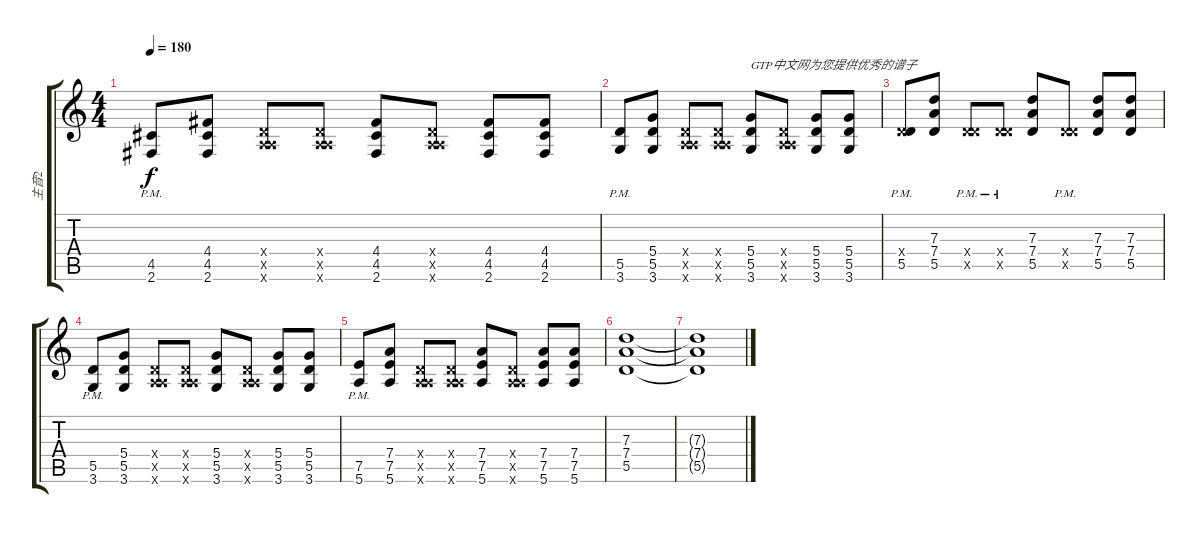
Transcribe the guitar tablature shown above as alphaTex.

\track ("主音2" "主音2") {instrument overdrivenguitar}
\staff {score tabs}
\tuning (E4 B3 G3 D3 A2 E2) {hide}
\ts (4 4)
\tempo 180
\clef g2
\ks c
(4.5{pm} 2.6{pm}).8{dy f} (4.4 4.5 2.6).8 (0.4{x} 0.5{x} 5.6{x}).8 (0.4{x} 0.5{x} 5.6{x}).8 (4.4 4.5 2.6).8 (0.4{x} 0.5{x} 5.6{x}).8 (4.4 4.5 2.6).8 (4.4 4.5 2.6).8 |
(5.5{pm} 3.6{pm}).8 (5.4 5.5 3.6).8 (0.4{x} 0.5{x} 5.6{x}).8 (0.4{x} 0.5{x} 5.6{x}).8 (5.4 5.5 3.6).8{txt "GTP中文网为您提供优秀的谱子"} (0.4{x} 0.5{x} 5.6{x}).8 (5.4 5.5 3.6).8 (5.4 5.5 3.6).8 |
(0.4{x} 5.5{pm}).8 (7.3 7.4 5.5).8 (0.4{x} 5.5{pm x}).8 (0.4{x} 5.5{pm x}).8 (7.3 7.4 5.5).8 (0.4{x} 5.5{pm x}).8 (7.3 7.4 5.5).8 (7.3 7.4 5.5).8 |
(5.5{pm} 3.6{pm}).8 (5.4 5.5 3.6).8 (0.4{x} 0.5{x} 5.6{x}).8 (0.4{x} 0.5{x} 5.6{x}).8 (5.4 5.5 3.6).8 (0.4{x} 0.5{x} 5.6{x}).8 (5.4 5.5 3.6).8 (5.4 5.5 3.6).8 |
(7.5{pm} 5.6{pm}).8 (7.4 7.5 5.6).8 (0.4{x} 0.5{x} 5.6{x}).8 (0.4{x} 0.5{x} 5.6{x}).8 (7.4 7.5 5.6).8 (0.4{x} 0.5{x} 5.6{x}).8 (7.4 7.5 5.6).8 (7.4 7.5 5.6).8 |
(7.3 7.4 5.5).1 |
(7.3{t} 7.4{t} 5.5{t}).1
